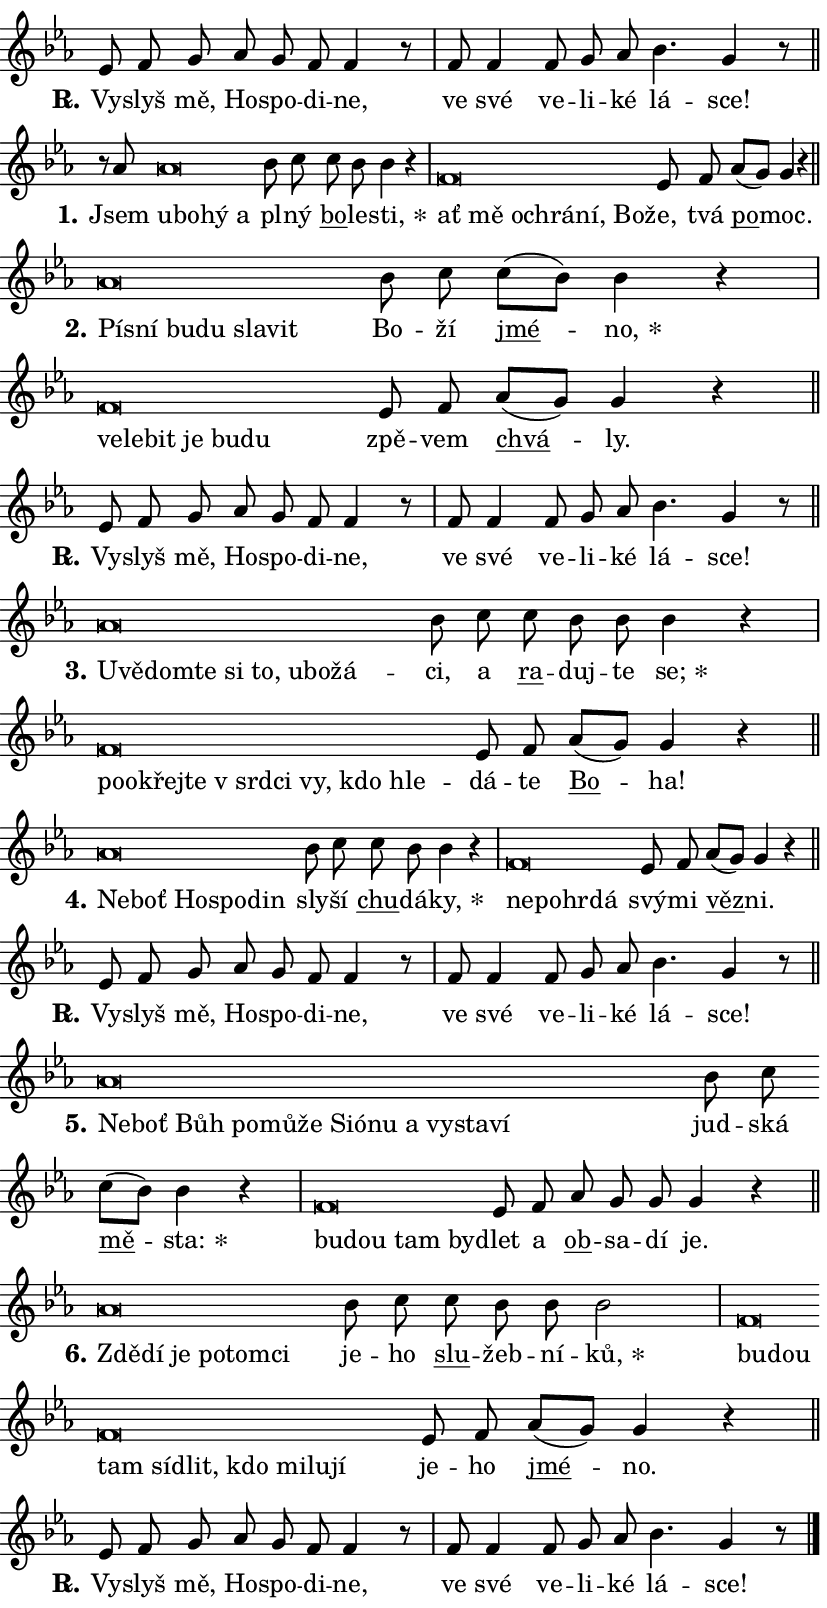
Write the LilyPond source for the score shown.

\version "2.24.0"
\header { tagline = "" }
\paper {
  indent = 0\cm
  top-margin = 0\cm
  right-margin = 0.13\cm % to fit lyric hyphens
  bottom-margin = 0\cm
  left-margin = 0\cm
  paper-width = 14\cm
  page-breaking = #ly:one-page-breaking
  system-system-spacing.basic-distance = #11
  score-system-spacing.basic-distance = #11
  ragged-last = ##f
}


%% Author: Thomas Morley
%% https://lists.gnu.org/archive/html/lilypond-user/2020-05/msg00002.html
#(define (line-position grob)
"Returns position of @var[grob} in current system:
   @code{'start}, if at first time-step
   @code{'end}, if at last time-step
   @code{'middle} otherwise
"
  (let* ((col (ly:item-get-column grob))
         (ln (ly:grob-object col 'left-neighbor))
         (rn (ly:grob-object col 'right-neighbor))
         (col-to-check-left (if (ly:grob? ln) ln col))
         (col-to-check-right (if (ly:grob? rn) rn col))
         (break-dir-left
           (and
             (ly:grob-property col-to-check-left 'non-musical #f)
             (ly:item-break-dir col-to-check-left)))
         (break-dir-right
           (and
             (ly:grob-property col-to-check-right 'non-musical #f)
             (ly:item-break-dir col-to-check-right))))
        (cond ((eqv? 1 break-dir-left) 'start)
              ((eqv? -1 break-dir-right) 'end)
              (else 'middle))))

#(define (tranparent-at-line-position vctor)
  (lambda (grob)
  "Relying on @code{line-position} select the relevant enry from @var{vctor}.
Used to determine transparency,"
    (case (line-position grob)
      ((end) (not (vector-ref vctor 0)))
      ((middle) (not (vector-ref vctor 1)))
      ((start) (not (vector-ref vctor 2))))))

noteHeadBreakVisibility =
#(define-music-function (break-visibility)(vector?)
"Makes @code{NoteHead}s transparent relying on @var{break-visibility}"
#{
  \override NoteHead.transparent =
    #(tranparent-at-line-position break-visibility)
#})

#(define delete-ledgers-for-transparent-note-heads
  (lambda (grob)
    "Reads whether a @code{NoteHead} is transparent.
If so this @code{NoteHead} is removed from @code{'note-heads} from
@var{grob}, which is supposed to be @code{LedgerLineSpanner}.
As a result ledgers are not printed for this @code{NoteHead}"
    (let* ((nhds-array (ly:grob-object grob 'note-heads))
           (nhds-list
             (if (ly:grob-array? nhds-array)
                 (ly:grob-array->list nhds-array)
                 '()))
           ;; Relies on the transparent-property being done before
           ;; Staff.LedgerLineSpanner.after-line-breaking is executed.
           ;; This is fragile ...
           (to-keep
             (remove
               (lambda (nhd)
                 (ly:grob-property nhd 'transparent #f))
               nhds-list)))
      ;; TODO find a better method to iterate over grob-arrays, similiar
      ;; to filter/remove etc for lists
      ;; For now rebuilt from scratch
      (set! (ly:grob-object grob 'note-heads)  '())
      (for-each
        (lambda (nhd)
          (ly:pointer-group-interface::add-grob grob 'note-heads nhd))
        to-keep))))

squashNotes = {
  \override NoteHead.X-extent = #'(-0.2 . 0.2)
  \override NoteHead.Y-extent = #'(-0.75 . 0)
  \override NoteHead.stencil =
    #(lambda (grob)
       (let ((pos (ly:grob-property grob 'staff-position)))
         (begin
           (if (< pos -7) (display "ERROR: Lower brevis then expected\n") (display ""))
           (if (<= pos -6) ly:text-interface::print ly:note-head::print))))
}
unSquashNotes = {
  \revert NoteHead.X-extent
  \revert NoteHead.Y-extent
  \revert NoteHead.stencil
}

hideNotes = \noteHeadBreakVisibility #begin-of-line-visible
unHideNotes = \noteHeadBreakVisibility #all-visible

% work-around for resetting accidentals
% https://lilypond.org/doc/v2.23/Documentation/notation/displaying-rhythms#unmetered-music
cadenzaMeasure = {
  \cadenzaOff
  \partial 1024 s1024
  \cadenzaOn
}

#(define-markup-command (accent layout props text) (markup?)
  "Underline accented syllable"
  (interpret-markup layout props
    #{\markup \override #'(offset . 4.3) \underline { #text }#}))

responsum = \markup \concat {
  "R" \hspace #-1.05 \path #0.1 #'((moveto 0 0.07) (lineto 0.9 0.8)) \hspace #0.05 "."
}

spaceSize = #0.6828661417322834 % exact space size for TeX Gyre Schola

\layout {
  \context {
    \Staff
    \remove "Time_signature_engraver"
    \override LedgerLineSpanner.after-line-breaking = #delete-ledgers-for-transparent-note-heads
  }
  \context {
    \Lyrics {
      \override LyricSpace.minimum-distance = \spaceSize
      \override LyricText.font-name = #"TeX Gyre Schola"
      \override LyricText.font-size = 1
      \override StanzaNumber.font-name = #"TeX Gyre Schola Bold"
      \override StanzaNumber.font-size = 1
    }
  }
  \context {
    \Score 
    \override NoteHead.text =
      #(lambda (grob) 
        (let ((pos (ly:grob-property grob 'staff-position)))
          #{\markup {
            \combine
              \halign #-0.55 \raise #(if (= pos -6) 0 0.5) \override #'(thickness . 2) \draw-line #'(3.2 . 0)
              \musicglyph "noteheads.sM1"
          }#}))
  }
}

% magnetic-lyrics.ily
%
%   written by
%     Jean Abou Samra <jean@abou-samra.fr>
%     Werner Lemberg <wl@gnu.org>
%
%   adapted by
%     Jiri Hon <jiri.hon@gmail.com>
%
% Version 2022-Apr-15

% https://www.mail-archive.com/lilypond-user@gnu.org/msg149350.html

#(define (Left_hyphen_pointer_engraver context)
   "Collect syllable-hyphen-syllable occurrences in lyrics and store
them in properties.  This engraver only looks to the left.  For
example, if the lyrics input is @code{foo -- bar}, it does the
following.

@itemize @bullet
@item
Set the @code{text} property of the @code{LyricHyphen} grob between
@q{foo} and @q{bar} to @code{foo}.

@item
Set the @code{left-hyphen} property of the @code{LyricText} grob with
text @q{foo} to the @code{LyricHyphen} grob between @q{foo} and
@q{bar}.
@end itemize

Use this auxiliary engraver in combination with the
@code{lyric-@/text::@/apply-@/magnetic-@/offset!} hook."
   (let ((hyphen #f)
         (text #f))
     (make-engraver
      (acknowledgers
       ((lyric-syllable-interface engraver grob source-engraver)
        (set! text grob)))
      (end-acknowledgers
       ((lyric-hyphen-interface engraver grob source-engraver)
        ;(when (not (grob::has-interface grob 'lyric-space-interface))
          (set! hyphen grob)));)
      ((stop-translation-timestep engraver)
       (when (and text hyphen)
         (ly:grob-set-object! text 'left-hyphen hyphen))
       (set! text #f)
       (set! hyphen #f)))))

#(define (lyric-text::apply-magnetic-offset! grob)
   "If the space between two syllables is less than the value in
property @code{LyricText@/.details@/.squash-threshold}, move the right
syllable to the left so that it gets concatenated with the left
syllable.

Use this function as a hook for
@code{LyricText@/.after-@/line-@/breaking} if the
@code{Left_@/hyphen_@/pointer_@/engraver} is active."
   (let ((hyphen (ly:grob-object grob 'left-hyphen #f)))
     (when hyphen
       (let ((left-text (ly:spanner-bound hyphen LEFT)))
         (when (grob::has-interface left-text 'lyric-syllable-interface)
           (let* ((common (ly:grob-common-refpoint grob left-text X))
                  (this-x-ext (ly:grob-extent grob common X))
                  (left-x-ext
                   (begin
                     ;; Trigger magnetism for left-text.
                     (ly:grob-property left-text 'after-line-breaking)
                     (ly:grob-extent left-text common X)))
                  ;; `delta` is the gap width between two syllables.
                  (delta (- (interval-start this-x-ext)
                            (interval-end left-x-ext)))
                  (details (ly:grob-property grob 'details))
                  (threshold (assoc-get 'squash-threshold details 0.2)))
             (when (< delta threshold)
               (let* (;; We have to manipulate the input text so that
                      ;; ligatures crossing syllable boundaries are not
                      ;; disabled.  For languages based on the Latin
                      ;; script this is essentially a beautification.
                      ;; However, for non-Western scripts it can be a
                      ;; necessity.
                      (lt (ly:grob-property left-text 'text))
                      (rt (ly:grob-property grob 'text))
                      (is-space (grob::has-interface hyphen 'lyric-space-interface))
                      (space (if is-space " " ""))
                      (extra-delta (if is-space spaceSize 0))
                      ;; Append new syllable.
                      (ltrt-space (if (and (string? lt) (string? rt))
                                (string-append lt space rt)
                                (make-concat-markup (list lt space rt))))
                      ;; Right-align `ltrt` to the right side.
                      (ltrt-space-markup (grob-interpret-markup
                               grob
                               (make-translate-markup
                                (cons (interval-length this-x-ext) 0)
                                (make-right-align-markup ltrt-space)))))
                 (begin
                   ;; Don't print `left-text`.
                   (ly:grob-set-property! left-text 'stencil #f)
                   ;; Set text and stencil (which holds all collected
                   ;; syllables so far) and shift it to the left.
                   (ly:grob-set-property! grob 'text ltrt-space)
                   (ly:grob-set-property! grob 'stencil ltrt-space-markup)
                   (ly:grob-translate-axis! grob (- (- delta extra-delta)) X))))))))))


#(define (lyric-hyphen::displace-bounds-first grob)
   ;; Make very sure this callback isn't triggered too early.
   (let ((left (ly:spanner-bound grob LEFT))
         (right (ly:spanner-bound grob RIGHT)))
     (ly:grob-property left 'after-line-breaking)
     (ly:grob-property right 'after-line-breaking)
     (ly:lyric-hyphen::print grob)))

squashThreshold = #0.4

\layout {
  \context {
    \Lyrics
    \consists #Left_hyphen_pointer_engraver
    \override LyricText.after-line-breaking =
      #lyric-text::apply-magnetic-offset!
    \override LyricHyphen.stencil = #lyric-hyphen::displace-bounds-first
    \override LyricText.details.squash-threshold = \squashThreshold
    \override LyricHyphen.minimum-distance = 0
    \override LyricHyphen.minimum-length = \squashThreshold
  }
}

squashText = \override LyricText.details.squash-threshold = 9999
unSquashText = \override LyricText.details.squash-threshold = \squashThreshold

leftText = \override LyricText.self-alignment-X = #LEFT
unLeftText = \revert LyricText.self-alignment-X

starOffset = #(lambda (grob) 
                (let ((x_offset (ly:self-alignment-interface::aligned-on-x-parent grob)))
                  (if (= x_offset 0) 0 (+ x_offset 1.2))))

star = #(define-music-function (syllable)(string?)
"Append star separator at the end of a syllable"
#{
  \once \override LyricText.X-offset = #starOffset
  \lyricmode { \markup {
    #syllable
    \override #'((font-name . "TeX Gyre Schola Bold")) \hspace #0.2 \lower #0.65 \larger "*"
  } }
#})

starAccent = #(define-music-function (syllable)(string?)
"Append star separator at the end of a syllable and make accent"
#{
  \once \override LyricText.X-offset = #starOffset
  \lyricmode { \markup {
    \accent #syllable
    \override #'((font-name . "TeX Gyre Schola Bold")) \hspace #0.2 \lower #0.65 \larger "*"
  } }
#})

breath = #(define-music-function (syllable)(string?)
"Append breathing indicator at the end of a syllable"
#{
  \lyricmode { \markup { #syllable "+" } }
#})

optionalBreath = #(define-music-function (syllable)(string?)
"Append optional breathing indicator at the end of a syllable"
#{
  \lyricmode { \markup { #syllable "(+)" } }
#})


\score {
    <<
        \new Voice = "melody" { \cadenzaOn \key es \major \relative { es'8 f g as g f f4 r8 \cadenzaMeasure \bar "|" f f4 \bar "" f8 g as \bar "" bes4. g4 r8 \cadenzaMeasure \bar "||" \break } }
        \new Lyrics \lyricsto "melody" { \lyricmode { \set stanza = \responsum
Vy -- slyš mě, Ho -- spo -- di -- ne, ve své ve -- li -- ké lá -- sce! } }
    >>
    \layout {}
}

\score {
    <<
        \new Voice = "melody" { \cadenzaOn \key es \major \relative { r8 as'8 \squashNotes as\breve*1/16 \hideNotes \breve*1/16 \bar "" \breve*1/16 \breve*1/16 \bar "" \unHideNotes \unSquashNotes bes8 c \bar "" c bes bes4 r \cadenzaMeasure \bar "|" \squashNotes f\breve*1/16 \hideNotes \breve*1/16 \bar "" \breve*1/16 \bar "" \breve*1/16 \bar "" \breve*1/16 \breve*1/16 \bar "" \unHideNotes \unSquashNotes es8 f \bar "" as[( g)] g4 r \cadenzaMeasure \bar "||" \break } }
        \new Lyrics \lyricsto "melody" { \lyricmode { \set stanza = "1."
Jsem \leftText u -- \squashText bo -- hý a \unLeftText \unSquashText pl -- ný \markup \accent bo -- le -- \star sti, \leftText ať \squashText mě o -- chrá -- ní, Bo -- \unLeftText \unSquashText že, tvá \markup \accent po -- moc. } }
    >>
    \layout {}
}

\score {
    <<
        \new Voice = "melody" { \cadenzaOn \key es \major \relative { \squashNotes as'\breve*1/16 \hideNotes \breve*1/16 \bar "" \breve*1/16 \bar "" \breve*1/16 \bar "" \breve*1/16 \breve*1/16 \bar "" \unHideNotes \unSquashNotes bes8 c \bar "" c[( bes)] bes4 r \cadenzaMeasure \bar "|" \squashNotes f\breve*1/16 \hideNotes \breve*1/16 \bar "" \breve*1/16 \bar "" \breve*1/16 \bar "" \breve*1/16 \breve*1/16 \bar "" \unHideNotes \unSquashNotes es8 f \bar "" as[( g)] g4 r \cadenzaMeasure \bar "||" \break } }
        \new Lyrics \lyricsto "melody" { \lyricmode { \set stanza = "2."
\leftText Pí -- \squashText sní bu -- du sla -- vit \unLeftText \unSquashText Bo -- ží \markup \accent jmé -- \star no, \leftText ve -- \squashText le -- bit je bu -- du \unLeftText \unSquashText zpě -- vem \markup \accent chvá -- ly. } }
    >>
    \layout {}
}

\score {
    <<
        \new Voice = "melody" { \cadenzaOn \key es \major \relative { es'8 f g as g f f4 r8 \cadenzaMeasure \bar "|" f f4 \bar "" f8 g as \bar "" bes4. g4 r8 \cadenzaMeasure \bar "||" \break } }
        \new Lyrics \lyricsto "melody" { \lyricmode { \set stanza = \responsum
Vy -- slyš mě, Ho -- spo -- di -- ne, ve své ve -- li -- ké lá -- sce! } }
    >>
    \layout {}
}

\score {
    <<
        \new Voice = "melody" { \cadenzaOn \key es \major \relative { \squashNotes as'\breve*1/16 \hideNotes \breve*1/16 \bar "" \breve*1/16 \bar "" \breve*1/16 \bar "" \breve*1/16 \bar "" \breve*1/16 \bar "" \breve*1/16 \bar "" \breve*1/16 \breve*1/16 \bar "" \unHideNotes \unSquashNotes bes8 c \bar "" c bes bes bes4 r \cadenzaMeasure \bar "|" \squashNotes f\breve*1/16 \hideNotes \breve*1/16 \bar "" \breve*1/16 \bar "" \breve*1/16 \bar "" \breve*1/16 \bar "" \breve*1/16 \bar "" \breve*1/16 \bar "" \breve*1/16 \breve*1/16 \bar "" \unHideNotes \unSquashNotes es8 f \bar "" as[( g)] g4 r \cadenzaMeasure \bar "||" \break } }
        \new Lyrics \lyricsto "melody" { \lyricmode { \set stanza = "3."
\leftText U -- \squashText vě -- dom -- te si to, u -- bo -- žá -- \unLeftText \unSquashText ci, a \markup \accent ra -- duj -- te \star se; \leftText po -- \squashText o -- křej -- te "v srd" -- ci vy, kdo hle -- \unLeftText \unSquashText dá -- te \markup \accent Bo -- ha! } }
    >>
    \layout {}
}

\score {
    <<
        \new Voice = "melody" { \cadenzaOn \key es \major \relative { \squashNotes as'\breve*1/16 \hideNotes \breve*1/16 \bar "" \breve*1/16 \bar "" \breve*1/16 \breve*1/16 \bar "" \unHideNotes \unSquashNotes bes8 c \bar "" c bes bes4 r \cadenzaMeasure \bar "|" \squashNotes f\breve*1/16 \hideNotes \breve*1/16 \bar "" \breve*1/16 \breve*1/16 \bar "" \unHideNotes \unSquashNotes es8 f \bar "" as[( g)] g4 r \cadenzaMeasure \bar "||" \break } }
        \new Lyrics \lyricsto "melody" { \lyricmode { \set stanza = "4."
\leftText Ne -- \squashText boť Ho -- spo -- din \unLeftText \unSquashText sly -- ší \markup \accent chu -- dá -- \star ky, \leftText ne -- \squashText po -- hr -- dá \unLeftText \unSquashText svý -- mi \markup \accent věz -- ni. } }
    >>
    \layout {}
}

\score {
    <<
        \new Voice = "melody" { \cadenzaOn \key es \major \relative { es'8 f g as g f f4 r8 \cadenzaMeasure \bar "|" f f4 \bar "" f8 g as \bar "" bes4. g4 r8 \cadenzaMeasure \bar "||" \break } }
        \new Lyrics \lyricsto "melody" { \lyricmode { \set stanza = \responsum
Vy -- slyš mě, Ho -- spo -- di -- ne, ve své ve -- li -- ké lá -- sce! } }
    >>
    \layout {}
}

\score {
    <<
        \new Voice = "melody" { \cadenzaOn \key es \major \relative { \squashNotes as'\breve*1/16 \hideNotes \breve*1/16 \bar "" \breve*1/16 \bar "" \breve*1/16 \bar "" \breve*1/16 \bar "" \breve*1/16 \bar "" \breve*1/16 \bar "" \breve*1/16 \bar "" \breve*1/16 \bar "" \breve*1/16 \bar "" \breve*1/16 \bar "" \breve*1/16 \breve*1/16 \bar "" \unHideNotes \unSquashNotes bes8 c \bar "" c[( bes)] bes4 r \cadenzaMeasure \bar "|" \squashNotes f\breve*1/16 \hideNotes \breve*1/16 \bar "" \breve*1/16 \breve*1/16 \bar "" \unHideNotes \unSquashNotes es8 f \bar "" as g g g4 r \cadenzaMeasure \bar "||" \break } }
        \new Lyrics \lyricsto "melody" { \lyricmode { \set stanza = "5."
\leftText Ne -- \squashText boť Bůh po -- mů -- že Si -- ó -- nu a vy -- sta -- ví \unLeftText \unSquashText jud -- ská \markup \accent mě -- \star sta: \leftText bu -- \squashText dou tam by -- \unLeftText \unSquashText dlet a \markup \accent ob -- sa -- dí je. } }
    >>
    \layout {}
}

\score {
    <<
        \new Voice = "melody" { \cadenzaOn \key es \major \relative { \squashNotes as'\breve*1/16 \hideNotes \breve*1/16 \bar "" \breve*1/16 \bar "" \breve*1/16 \bar "" \breve*1/16 \breve*1/16 \bar "" \unHideNotes \unSquashNotes bes8 c \bar "" c bes bes bes2 \cadenzaMeasure \bar "|" \squashNotes f\breve*1/16 \hideNotes \breve*1/16 \bar "" \breve*1/16 \bar "" \breve*1/16 \bar "" \breve*1/16 \bar "" \breve*1/16 \bar "" \breve*1/16 \bar "" \breve*1/16 \breve*1/16 \bar "" \unHideNotes \unSquashNotes es8 f \bar "" as[( g)] g4 r \cadenzaMeasure \bar "||" \break } }
        \new Lyrics \lyricsto "melody" { \lyricmode { \set stanza = "6."
\leftText Zdě -- \squashText dí je po -- tom -- ci \unLeftText \unSquashText je -- ho \markup \accent slu -- žeb -- ní -- \star ků, \leftText bu -- \squashText dou tam sí -- dlit, kdo mi -- lu -- jí \unLeftText \unSquashText je -- ho \markup \accent jmé -- no. } }
    >>
    \layout {}
}

\score {
    <<
        \new Voice = "melody" { \cadenzaOn \key es \major \relative { es'8 f g as g f f4 r8 \cadenzaMeasure \bar "|" f f4 \bar "" f8 g as \bar "" bes4. g4 r8 \cadenzaMeasure \bar "||" \break } \bar "|." }
        \new Lyrics \lyricsto "melody" { \lyricmode { \set stanza = \responsum
Vy -- slyš mě, Ho -- spo -- di -- ne, ve své ve -- li -- ké lá -- sce! } }
    >>
    \layout {}
}
